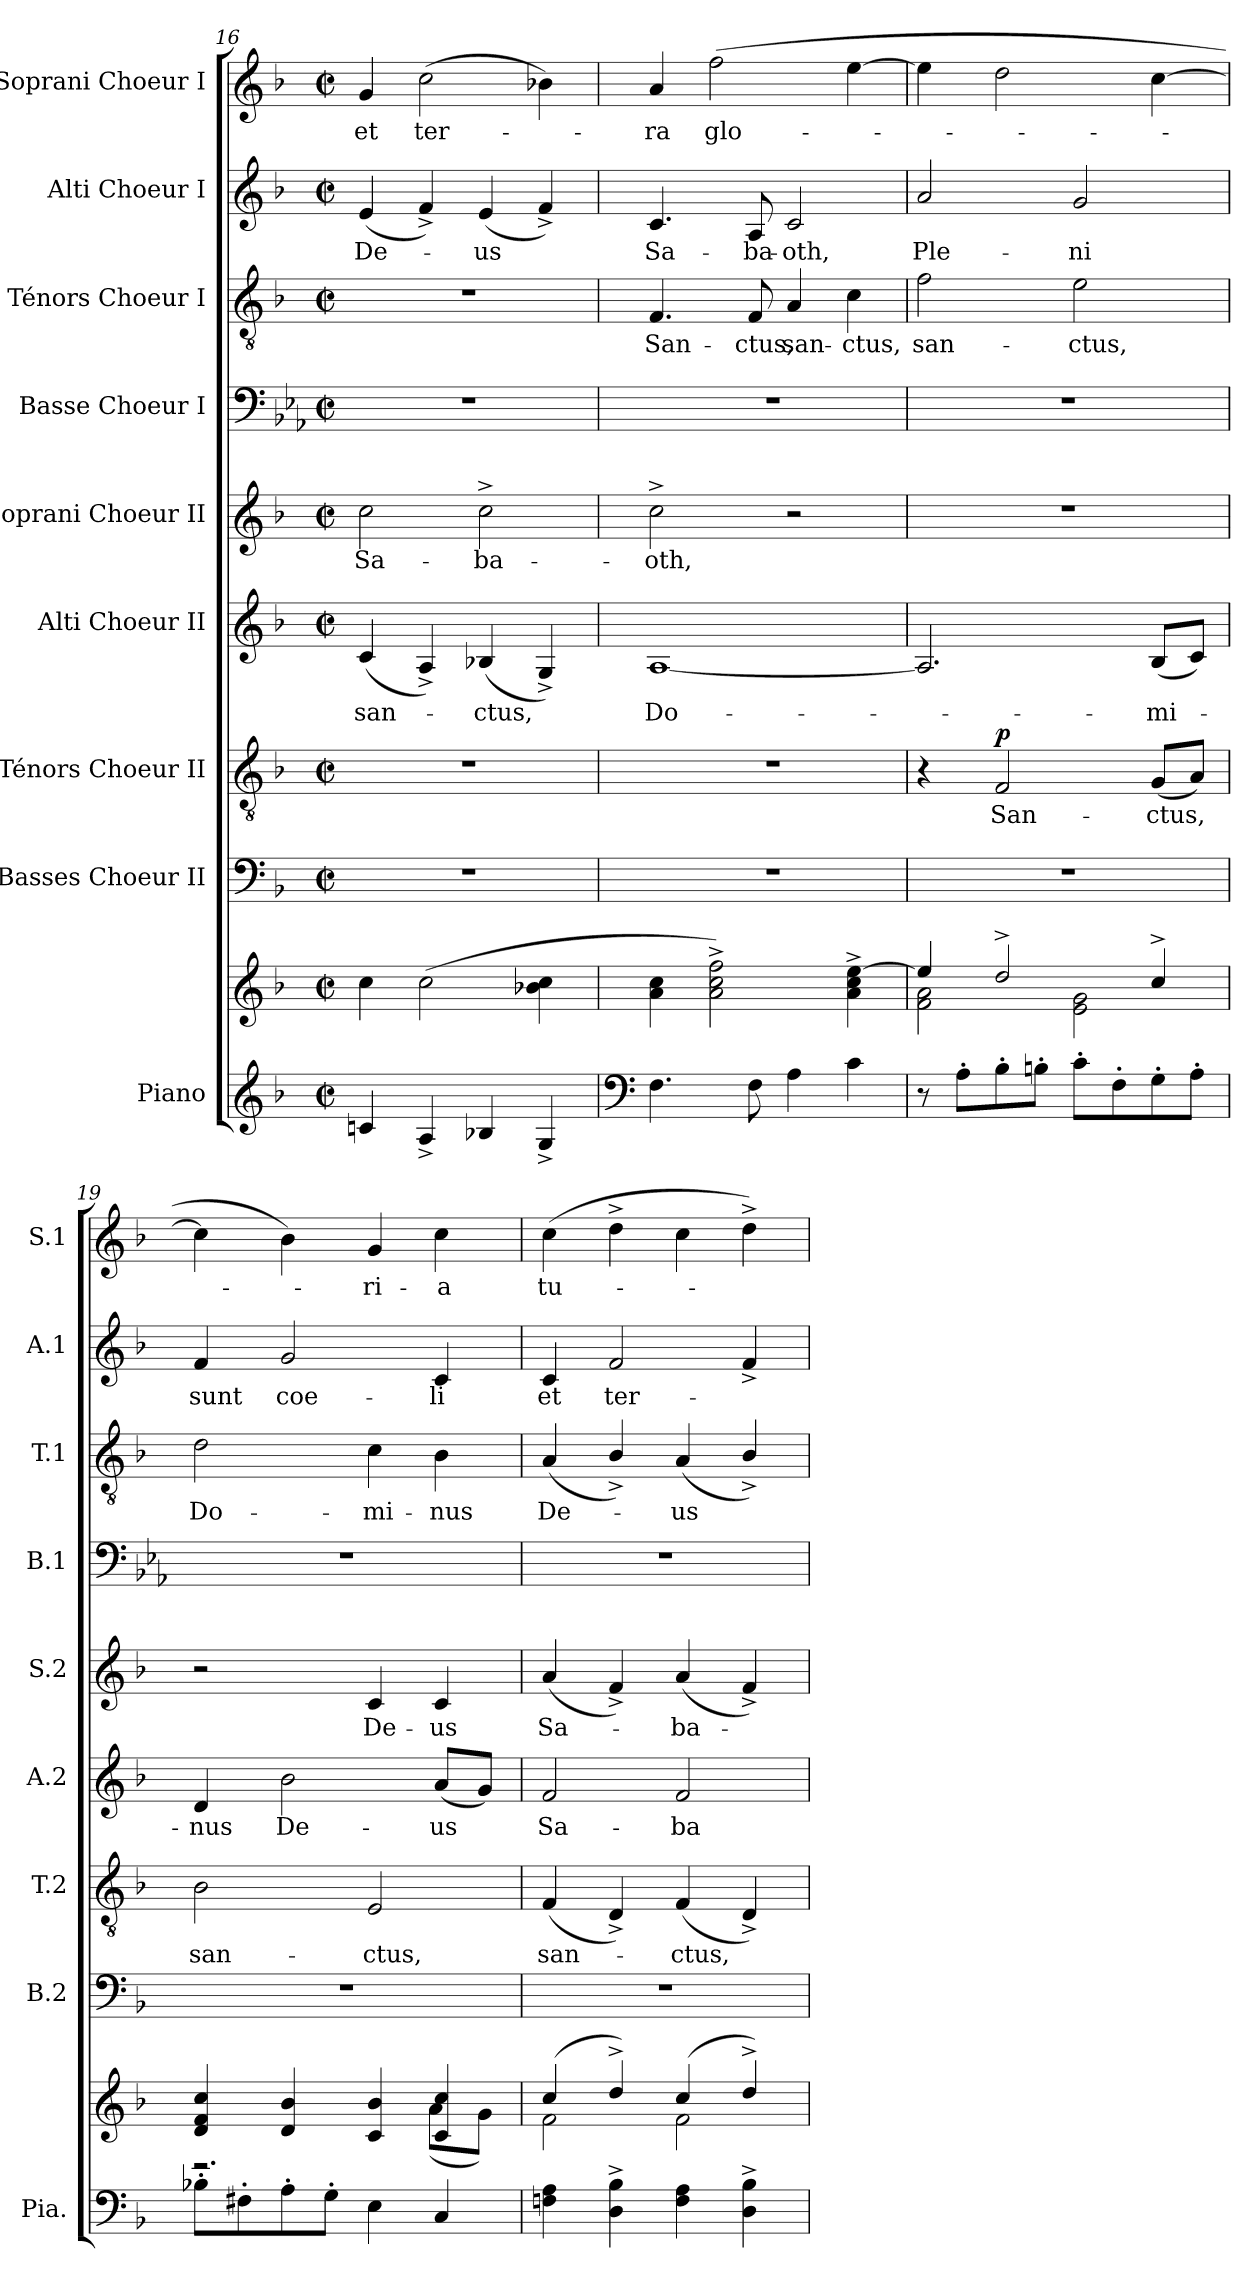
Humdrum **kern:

**kern	**kern	**kern	**kern	**text	**dynam	**kern	**text	**kern	**text	**kern	**kern	**text	**kern	**text	**kern	**text
*part9	*part9	*part8	*part7	*part7	*part7	*part6	*part6	*part5	*part5	*part4	*part3	*part3	*part2	*part2	*part1	*part1
*staff10	*staff9	*staff8	*staff7	*staff7	*staff7	*staff6	*staff6	*staff5	*staff5	*staff4	*staff3	*staff3	*staff2	*staff2	*staff1	*staff1
*I"Piano	*	*I"Basses Choeur II	*I"Ténors Choeur II	*	*	*I"Alti Choeur II	*	*I"Soprani Choeur II	*	*I"Basse Choeur I	*I"Ténors Choeur I	*	*I"Alti Choeur I	*	*I"Soprani Choeur I	*
*I'Pia.	*	*I'B.2	*I'T.2	*	*	*I'A.2	*	*I'S.2	*	*I'B.1	*I'T.1	*	*I'A.1	*	*I'S.1	*
*clefG2	*clefG2	*clefF4	*clefGv2	*	*	*clefG2	*	*clefG2	*	*clefF4	*clefGv2	*	*clefG2	*	*clefG2	*
*	*	*	*	*	*	*	*	*	*	*ITrd8c14	*	*	*	*	*	*
*k[b-]	*k[b-]	*k[b-]	*k[b-]	*	*	*k[b-]	*	*k[b-]	*	*k[b-e-a-]	*k[b-]	*	*k[b-]	*	*k[b-]	*
*M2/2	*M2/2	*M2/2	*M2/2	*	*	*M2/2	*	*M2/2	*	*M2/2	*M2/2	*	*M2/2	*	*M2/2	*
*met(c|)	*met(c|)	*met(c|)	*met(c|)	*	*	*met(c|)	*	*met(c|)	*	*met(c|)	*met(c|)	*	*met(c|)	*	*met(c|)	*
=16	=16	=16	=16	=16	=16	=16	=16	=16	=16	=16	=16	=16	=16	=16	=16	=16
4cn/	4cc\	1r	1r	.	.	(4c/	san-	2cc\	Sa-	1r	1r	.	(4e/	De-	4g/	et
4A^/	(2cc\	.	.	.	.	4A^/)	.	.	.	.	.	.	4f^/)	.	(2cc\	ter-
4B-X/	.	.	.	.	.	(4B-X/	-ctus,	2cc^\	-ba-	.	.	.	(4e/	-us	.	.
4G^/	4b-X\ 4cc\	.	.	.	.	4G^/)	.	.	.	.	.	.	4f^/)	.	4b-X\)	.
=17	=17	=17	=17	=17	=17	=17	=17	=17	=17	=17	=17	=17	=17	=17	=17	=17
*clefF4	*	*	*	*	*	*	*	*	*	*	*	*	*	*	*	*
4.F\	4a\ 4cc\	1r	1r	.	.	[1A	Do-	2cc^\	-oth,	1r	4.F/	San-	4.c/	Sa-	4a/	-ra
.	2a\^ 2cc\^ 2ff\^)	.	.	.	.	.	.	.	.	.	.	.	.	.	(2ff\	glo-
8F\	.	.	.	.	.	.	.	.	.	.	8F/	-ctus,	8A/	-ba-	.	.
4A\	.	.	.	.	.	.	.	2r	.	.	4A/	san-	2c/	-oth,	.	.
4c\	4a\^ 4cc\^ [4ee\^	.	.	.	.	.	.	.	.	.	4c\	-ctus,	.	.	[4ee\	.
!!LO:PB:g=z
=18	=18	=18	=18	=18	=18	=18	=18	=18	=18	=18	=18	=18	=18	=18	=18	=18
*	*^	*	*	*	*	*	*	*	*	*	*	*	*	*	*	*
8r	4ee/]	2f\ 2a\	1r	4r	.	.	2.A/]	.	1r	.	1r	2f\	san-	2a/	Ple-	4ee\]	.
8A'\L	.	.	.	.	.	.	.	.	.	.	.	.	.	.	.	.	.
!	!	!	!	!	!	!LO:DY:a	!	!	!	!	!	!	!	!	!	!	!
8B-'\	2dd^/	.	.	2F/	San-	p	.	.	.	.	.	.	.	.	.	2dd\	.
8Bn'\J	.	.	.	.	.	.	.	.	.	.	.	.	.	.	.	.	.
8c'\L	.	2e\ 2g\	.	.	.	.	.	.	.	.	.	2e\	-ctus,	2g/	-ni	.	.
8F'\	.	.	.	.	.	.	.	.	.	.	.	.	.	.	.	.	.
8G'\	4cc^/	.	.	(8G/L	-ctus,	.	(8B-/L	-mi-	.	.	.	.	.	.	.	[4cc\	.
8A'\J	.	.	.	8A/J)	.	.	8c/J)	.	.	.	.	.	.	.	.	.	.
=19	=19	=19	=19	=19	=19	=19	=19	=19	=19	=19	=19	=19	=19	=19	=19	=19	=19
8B-X'\L	4d/ 4f/ 4cc/	2.r	1r	2B-\	san-	.	4d/	-nus	2r	.	1r	2d\	Do-	4f/	sunt	4cc\]	.
8F#X'\	.	.	.	.	.	.	.	.	.	.	.	.	.	.	.	.	.
8A'\	4d/ 4b-/	.	.	.	.	.	2b-\	De-	.	.	.	.	.	2g/	coe-	4b-\)	.
8G'\J	.	.	.	.	.	.	.	.	.	.	.	.	.	.	.	.	.
4E\	4c/ 4b-/	.	.	2E/	-ctus,	.	.	.	4c/	De-	.	4c\	-mi-	.	.	4g/	-ri-
4C/	4c/ 4cc/	(8a\L	.	.	.	.	(8a/L	-us	4c/	-us	.	4B-\	-nus	4c/	-li	4cc\	-a
.	.	8g\J)	.	.	.	.	8g/J)	.	.	.	.	.	.	.	.	.	.
=20	=20	=20	=20	=20	=20	=20	=20	=20	=20	=20	=20	=20	=20	=20	=20	=20	=20
4Fn\ 4A\	(4cc/	2f\	1r	(4F/	san-	.	2f/	Sa-	(4a/	Sa-	1r	(>4A/	De-	4c/	et	(4cc\	tu-
4D\^ 4B-\^	4dd^/)	.	.	4D^/)	.	.	.	.	4f^/)	.	.	4B-^/)	.	2f/	ter-	4dd^\	.
4F\ 4A\	(4cc/	2f\	.	(4F/	-ctus,	.	2f/	-ba-	(4a/	-ba-	.	(>4A/	-us	.	.	4cc\	.
4D\^ 4B-\^	4dd^/)	.	.	4D^/)	.	.	.	.	4f^/)	.	.	4B-^/)	.	4f^/	.	4dd^\)	.
*	*v	*v	*	*	*	*	*	*	*	*	*	*	*	*	*	*	*
=	=	=	=	=	=	=	=	=	=	=	=	=	=	=	=	=
*-	*-	*-	*-	*-	*-	*-	*-	*-	*-	*-	*-	*-	*-	*-	*-	*-
